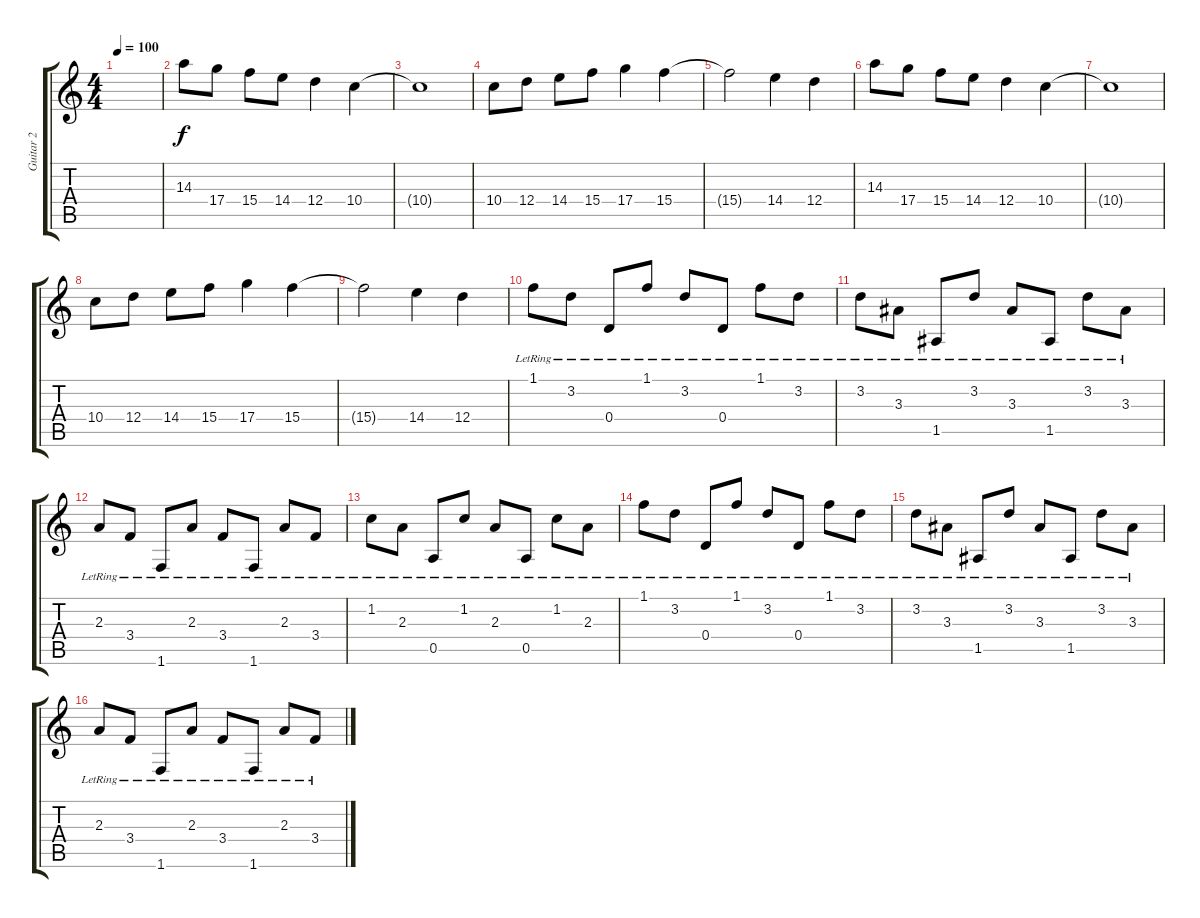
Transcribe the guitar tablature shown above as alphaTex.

\track ("Guitar 2" "Guitar 2") {instrument acousticguitarsteel}
\staff {score tabs}
\tuning (E4 B3 G3 D3 A2 E2) {hide}
\ts (4 4)
\tempo 100
\clef g2
\ks c
|
14.3.8{instrument overdrivenguitar} 17.4.8 15.4.8 14.4.8 12.4.4 10.4.4 |
10.4{t}.1 |
10.4.8 12.4.8 14.4.8 15.4.8 17.4.4 15.4.4 |
15.4{t}.2 14.4.4 12.4.4 |
14.3.8 17.4.8 15.4.8 14.4.8 12.4.4 10.4.4 |
10.4{t}.1 |
10.4.8 12.4.8 14.4.8 15.4.8 17.4.4 15.4.4 |
15.4{t}.2 14.4.4 12.4.4 |
1.1{lr}.8{instrument acousticguitarsteel} 3.2{lr}.8 0.4{lr}.8 1.1{lr}.8 3.2{lr}.8 0.4{lr}.8 1.1{lr}.8 3.2{lr}.8 |
3.2{lr}.8 3.3{lr}.8 1.5{lr}.8 3.2{lr}.8 3.3{lr}.8 1.5{lr}.8 3.2{lr}.8 3.3{lr}.8 |
2.3{lr}.8 3.4{lr}.8 1.6{lr}.8 2.3{lr}.8 3.4{lr}.8 1.6{lr}.8 2.3{lr}.8 3.4{lr}.8 |
1.2{lr}.8 2.3{lr}.8 0.5{lr}.8 1.2{lr}.8 2.3{lr}.8 0.5{lr}.8 1.2{lr}.8 2.3{lr}.8 |
1.1{lr}.8 3.2{lr}.8 0.4{lr}.8 1.1{lr}.8 3.2{lr}.8 0.4{lr}.8 1.1{lr}.8 3.2{lr}.8 |
3.2{lr}.8 3.3{lr}.8 1.5{lr}.8 3.2{lr}.8 3.3{lr}.8 1.5{lr}.8 3.2{lr}.8 3.3{lr}.8 |
2.3{lr}.8 3.4{lr}.8 1.6{lr}.8 2.3{lr}.8 3.4{lr}.8 1.6{lr}.8 2.3{lr}.8 3.4{lr}.8
